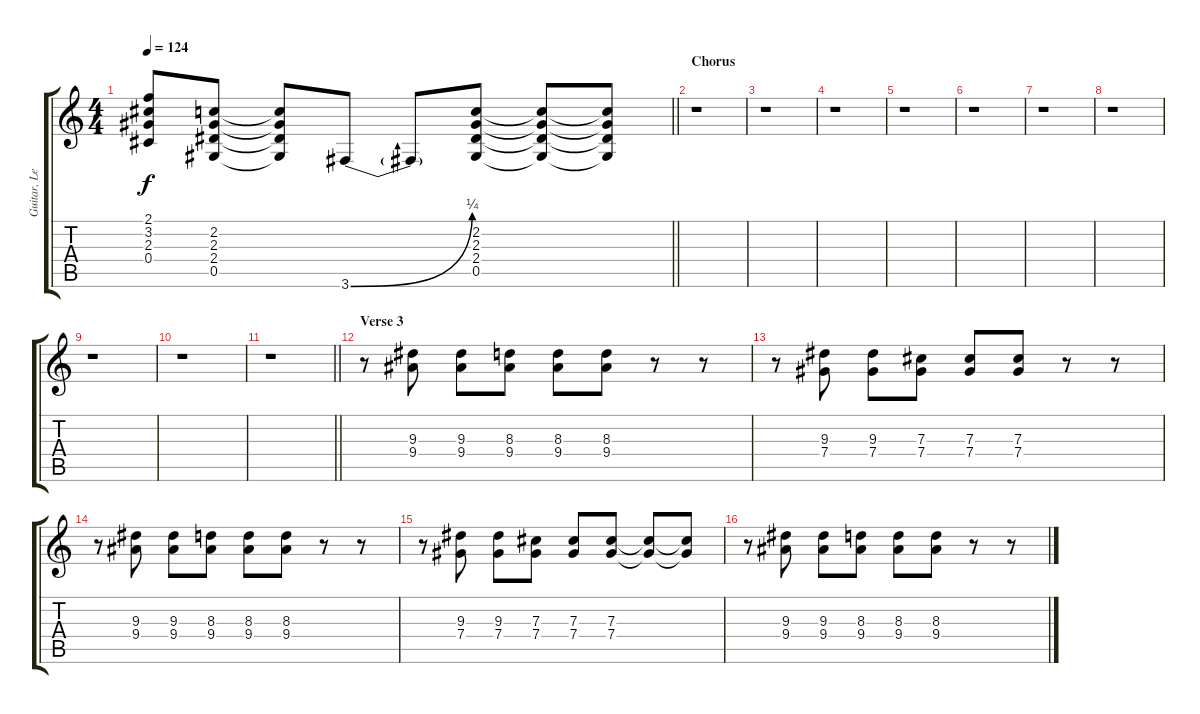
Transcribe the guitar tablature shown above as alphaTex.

\track ("Guitar, Lead" "Guitar, Le") {instrument distortionguitar}
\staff {score tabs}
\tuning (Eb4 Bb3 Gb3 Db3 Ab2 Eb2) {hide}
\ts (4 4)
\tempo 124
\clef g2
\barLineRight lightlight
\ks c
(2.1{t} 3.2{t} 2.3{t} 0.4{t}).8{dy f} (2.2 2.3 2.4 0.5).8 (2.2{t} 2.3{t} 2.4{t} 0.5{t}).8 3.6{be (bend 0 0 60 1)}.8 3.6{t}.8 (2.2 2.3 2.4 0.5).8 (2.2{t} 2.3{t} 2.4{t} 0.5{t}).8 (2.2{t} 2.3{t} 2.4{t} 0.5{t}).8 |
\section ("" "Chorus")
r.1 |
r.1 |
r.1 |
r.1 |
r.1 |
r.1 |
r.1 |
r.1 |
r.1 |
\barLineRight lightlight
r.1 |
\section ("" "Verse 3")
r.8 (9.3 9.4).8 (9.3 9.4).8 (8.3 9.4).8 (8.3 9.4).8 (8.3 9.4).8 r.8 r.8 |
r.8 (9.3 7.4).8 (9.3 7.4).8 (7.3 7.4).8 (7.3 7.4).8 (7.3 7.4).8 r.8 r.8 |
r.8 (9.3 9.4).8 (9.3 9.4).8 (8.3 9.4).8 (8.3 9.4).8 (8.3 9.4).8 r.8 r.8 |
r.8 (9.3 7.4).8 (9.3 7.4).8 (7.3 7.4).8 (7.3 7.4).8 (7.3 7.4).8 (7.3{t} 7.4{t}).8 (7.3{t} 7.4{t}).8 |
r.8 (9.3 9.4).8 (9.3 9.4).8 (8.3 9.4).8 (8.3 9.4).8 (8.3 9.4).8 r.8 r.8
